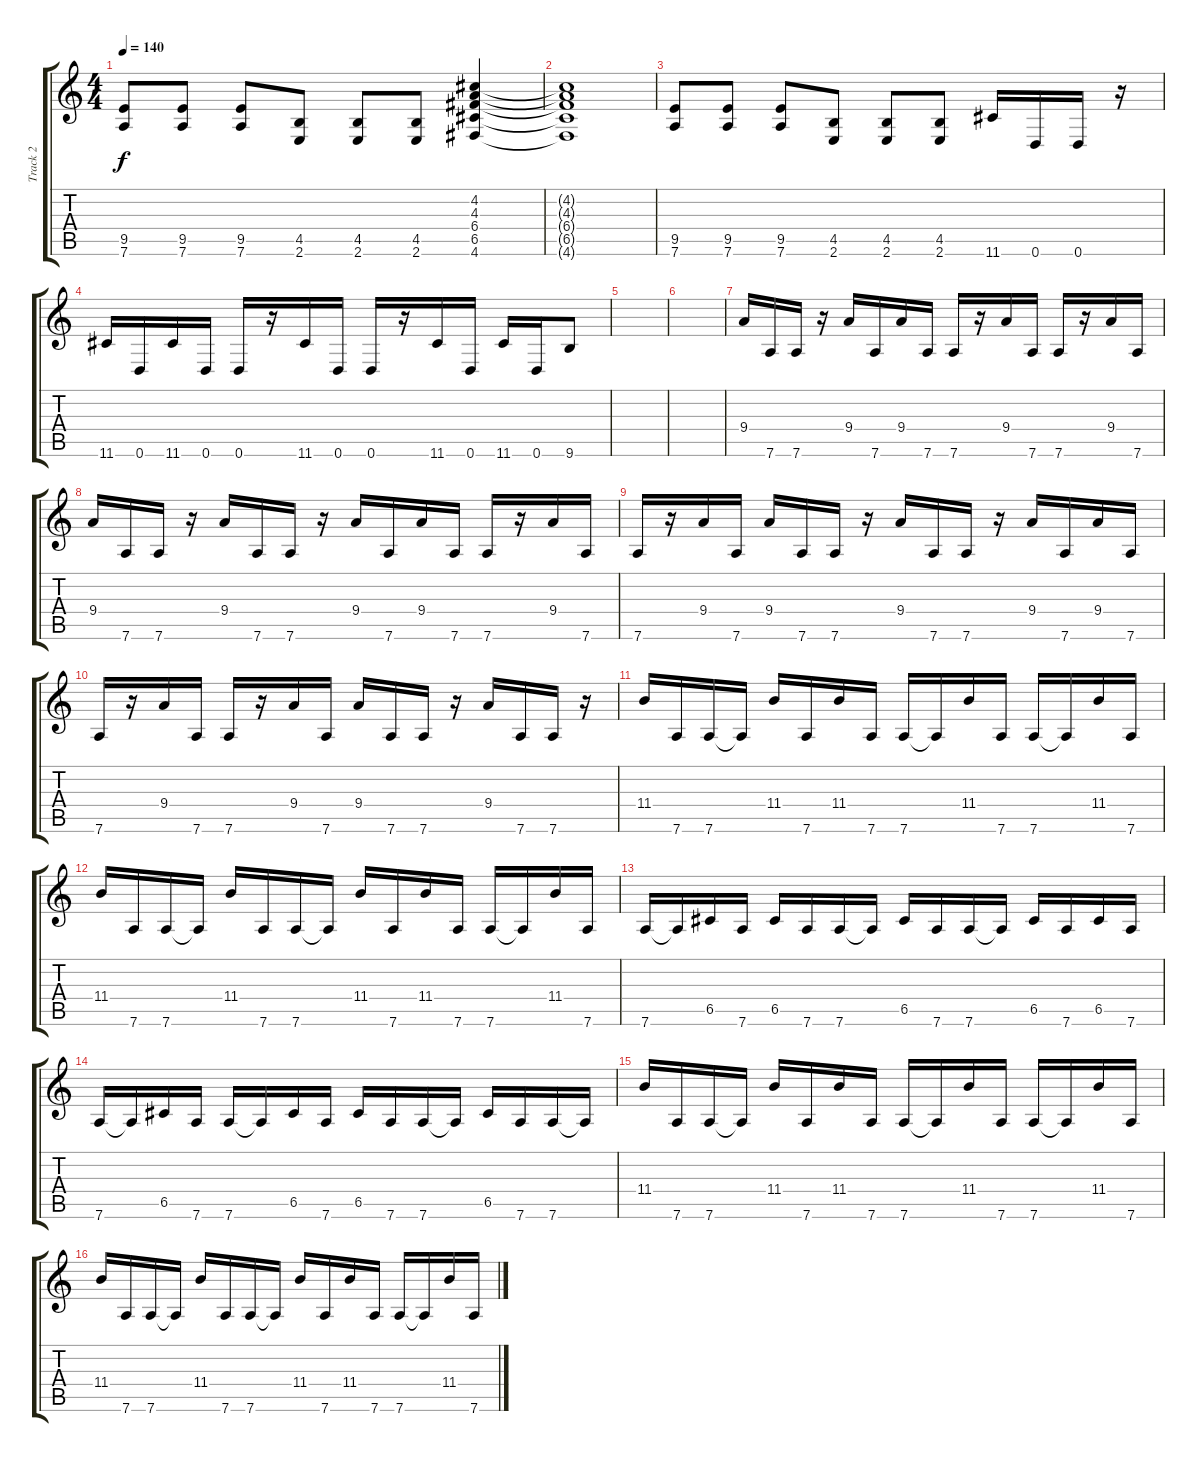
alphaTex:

\track ("Track 2" "Track 2") {instrument distortionguitar}
\staff {score tabs}
\tuning (D4 A3 F3 C3 G2 D2) {hide}
\ts (4 4)
\tempo 140
\clef g2
\ks c
(9.5 7.6).8{dy f} (9.5 7.6).8 (9.5 7.6).8 (4.5 2.6).8 (4.5 2.6).8 (4.5 2.6).8 (4.2 4.3 6.4 6.5 4.6).4 |
(4.2{t} 4.3{t} 6.4{t} 6.5{t} 4.6{t}).1 |
(9.5 7.6).8 (9.5 7.6).8 (9.5 7.6).8 (4.5 2.6).8 (4.5 2.6).8 (4.5 2.6).8 11.6.16 0.6.16 0.6.16 r.16 |
11.6.16 0.6.16 11.6.16 0.6.16 0.6.16 r.16 11.6.16 0.6.16 0.6.16 r.16 11.6.16 0.6.16 11.6.16 0.6.16 9.6.8 |
|
|
9.4.16 7.6.16 7.6.16 r.16 9.4.16 7.6.16 9.4.16 7.6.16 7.6.16 r.16 9.4.16 7.6.16 7.6.16 r.16 9.4.16 7.6.16 |
9.4.16 7.6.16 7.6.16 r.16 9.4.16 7.6.16 7.6.16 r.16 9.4.16 7.6.16 9.4.16 7.6.16 7.6.16 r.16 9.4.16 7.6.16 |
7.6.16 r.16 9.4.16 7.6.16 9.4.16 7.6.16 7.6.16 r.16 9.4.16 7.6.16 7.6.16 r.16 9.4.16 7.6.16 9.4.16 7.6.16 |
7.6.16 r.16 9.4.16 7.6.16 7.6.16 r.16 9.4.16 7.6.16 9.4.16 7.6.16 7.6.16 r.16 9.4.16 7.6.16 7.6.16 r.16 |
11.4.16 7.6.16 7.6.16 7.6{t}.16 11.4.16 7.6.16 11.4.16 7.6.16 7.6.16 7.6{t}.16 11.4.16 7.6.16 7.6.16 7.6{t}.16 11.4.16 7.6.16 |
11.4.16 7.6.16 7.6.16 7.6{t}.16 11.4.16 7.6.16 7.6.16 7.6{t}.16 11.4.16 7.6.16 11.4.16 7.6.16 7.6.16 7.6{t}.16 11.4.16 7.6.16 |
7.6.16 7.6{t}.16 6.5.16 7.6.16 6.5.16 7.6.16 7.6.16 7.6{t}.16 6.5.16 7.6.16 7.6.16 7.6{t}.16 6.5.16 7.6.16 6.5.16 7.6.16 |
7.6.16 7.6{t}.16 6.5.16 7.6.16 7.6.16 7.6{t}.16 6.5.16 7.6.16 6.5.16 7.6.16 7.6.16 7.6{t}.16 6.5.16 7.6.16 7.6.16 7.6{t}.16 |
11.4.16 7.6.16 7.6.16 7.6{t}.16 11.4.16 7.6.16 11.4.16 7.6.16 7.6.16 7.6{t}.16 11.4.16 7.6.16 7.6.16 7.6{t}.16 11.4.16 7.6.16 |
11.4.16 7.6.16 7.6.16 7.6{t}.16 11.4.16 7.6.16 7.6.16 7.6{t}.16 11.4.16 7.6.16 11.4.16 7.6.16 7.6.16 7.6{t}.16 11.4.16 7.6.16
